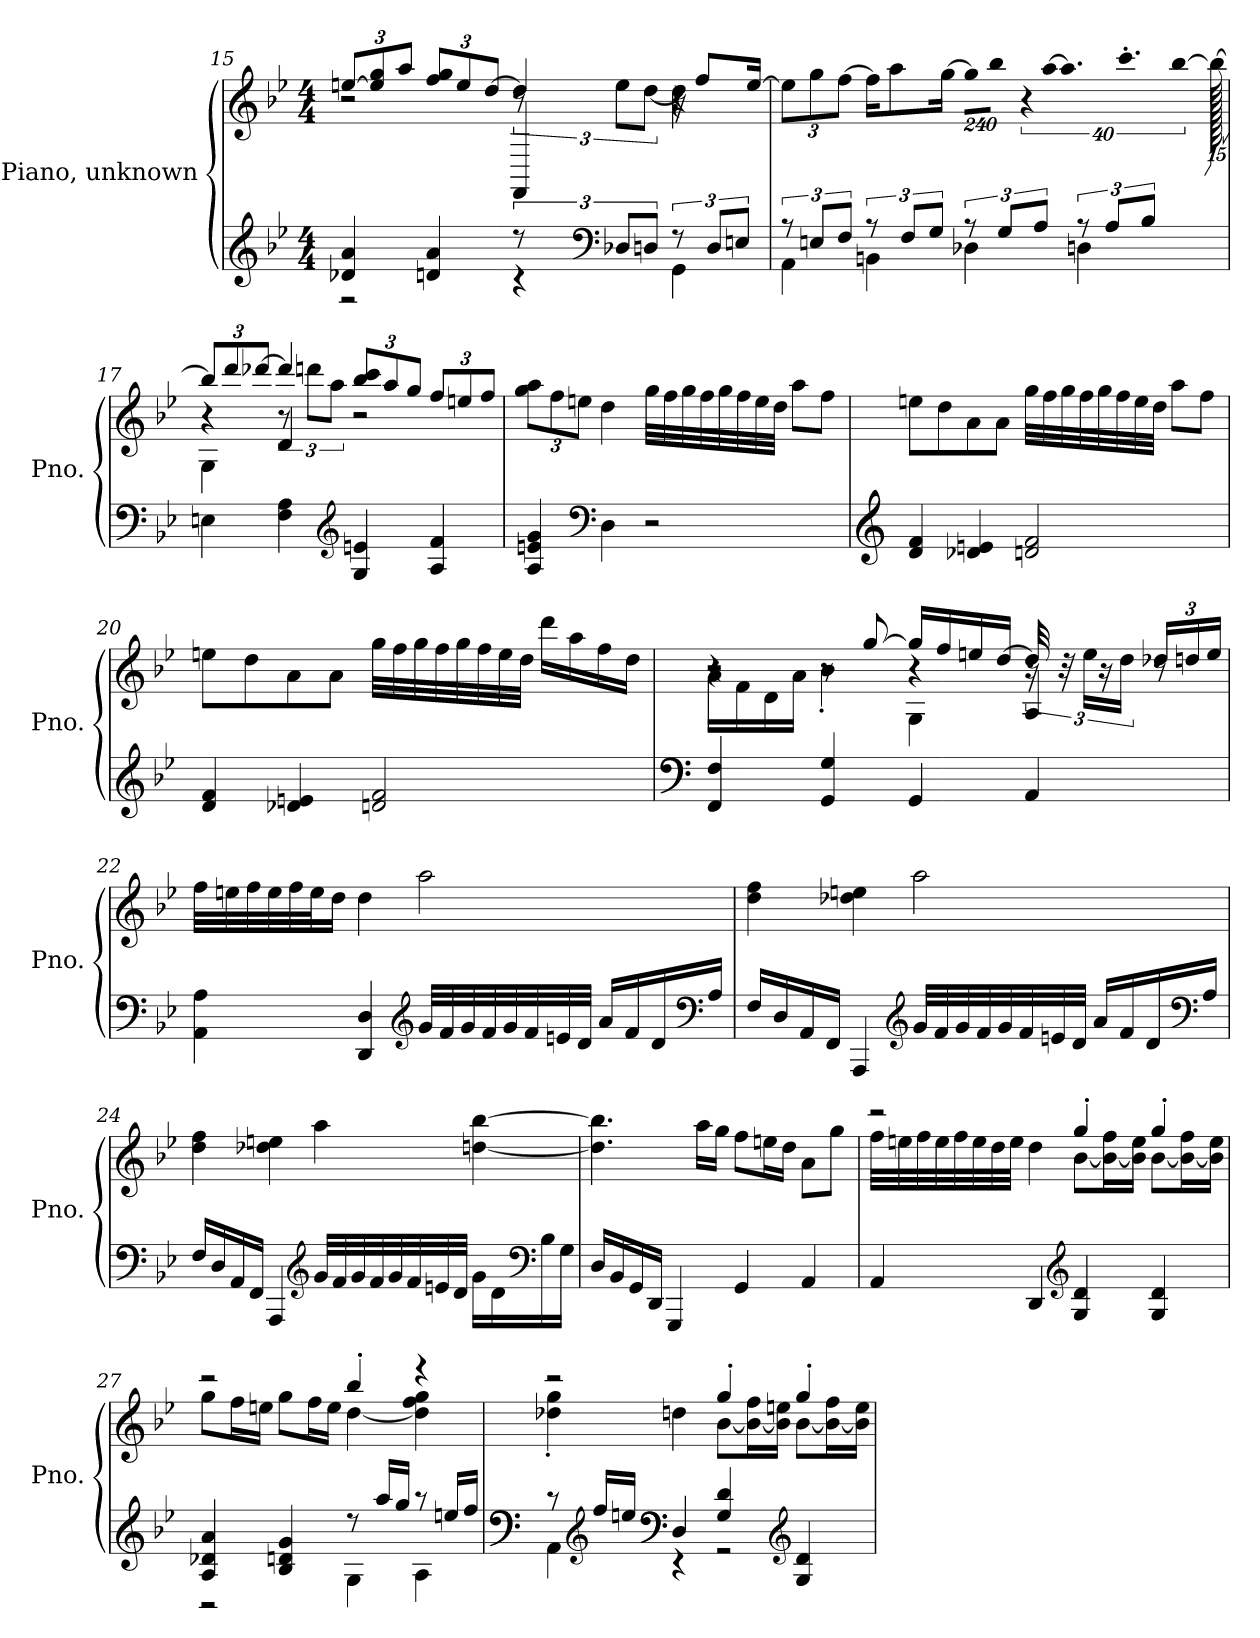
**kern	**kern
*part1	*part1
*staff2	*staff1
*I"Piano, unknown	*
*I'Pno.	*
!!LO:LB:g=z
*clefG2	*clefG2
*k[b-e-]	*k[b-e-]
*M4/4	*M4/4
=15	=15
*^	*
*	*	*Xbrackettup
*	*	*^
*	*	*	*^
4d-X/ 4a/	2r	[12een/L	2r	2r
.	.	12ee/] 12gg/	.	.
.	.	12aa/J	.	.
4dn/ 4a/	.	12ff/ 12gg/L	.	.
.	.	12ee/	.	.
.	.	[12dd/J	.	.
*	*	*	*brackettup	*
12r	4r	4dd/]	12r	4FF/
*clefF4	*	*	*	*
12D-X/L	.	.	12ee\L	.
12Dn/J	.	.	[12dd\J	.
12r	4GG\	16r	4dd\]	4r
.	.	8ff/L	.	.
12D/L	.	.	.	.
12En/J	.	.	.	.
.	.	[16ee/Jk	.	.
*	*	*v	*v	*v
=16	=16	=16
*	*	*Xbrackettup
12r	4AA\	12ee\L]
12En/L	.	12gg\
12F/J	.	[12ff\J
12r	4BBn\	16ff\KL]
.	.	8aa\
12F/L	.	.
12G/J	.	.
.	.	[16gg\Jk
*	*	*brackettup
!	!	!LO:N:vis=16
12r	4D-X\	1920%137gg\LL]
!	!	!LO:N:vis=16
.	.	1920%137bb-\JJ
12G/L	.	.
!	!	!LO:N:vis=32
.	.	640%23r
12A/J	.	.
!	!	!LO:N:vis=32
.	.	[640%23aa\KLL
!	!	!LO:N:vis=16.
.	.	960%103aa\]
12r	4Dn\	.
!	!	!LO:N:vis=16.
.	.	960%103ccc'\
12A/L	.	.
12B-/J	.	.
.	.	[240%17bb-\J
1920ryy	1920ryy	1920bb-\_
*v	*v	*
!!LO:PB:g=z
=17	=17
*	*Xbrackettup
*	*^
*	*	*^
4En\	12bb-/L]	4G\	4r
.	12ddd/	.	.
.	[12ddd-X/J	.	.
*	*	*brackettup	*
4F\ 4A\	4ddd-/]	12r	4d/
.	.	12dddn\L	.
.	.	12aa\J	.
*clefG2	*	*	*
*	*Xbrackettup	*	*
4G/ 4en/	12bb-/ 12ccc/L	2r	2r
.	12aa/	.	.
.	12gg/J	.	.
4A/ 4f/	12ff/L	.	.
.	12een/	.	.
.	12ff/J	.	.
*	*v	*v	*v
=18	=18
4A/ 4en/ 4g/	12gg\ 12aa\L
.	12ff\
.	12een\J
*clefF4	*
4D\	4dd\
2r	32gg\LLL
.	32ff\
.	32gg\
.	32ff\
.	32gg\
.	32ff\
.	32ee\
.	32dd\JJJ
.	8aa\L
.	8ff\J
!!LO:LB:g=z
=19	=19
*clefG2	*
4d/ 4f/	8een\L
.	8dd\
4d-X/ 4en/	8a\
.	8a\J
2dn/ 2f/	32gg\LLL
.	32ff\
.	32gg\
.	32ff\
.	32gg\
.	32ff\
.	32ee\
.	32dd\JJJ
.	8aa\L
.	8ff\J
=20	=20
4d/ 4f/	8een\L
.	8dd\
4d-X/ 4en/	8a\
.	8a\J
2dn/ 2f/	32gg\LLL
.	32ff\
.	32gg\
.	32ff\
.	32gg\
.	32ff\
.	32ee\
.	32dd\JJJ
.	16ddd\LL
.	16aa\
.	16ff\
.	16dd\JJ
!!LO:LB:g=z
=21	=21
*clefF4	*
*	*^
*	*	*^
4FF/ 4F/	4r	16a\LL	2r
.	.	16f\	.
.	.	16d\	.
.	.	16a\JJ	.
4GG/ 4G/	8r	4b-'\	.
.	[8gg/	.	.
4GG/	16gg/LL]	4G\	4r
.	16ff/	.	.
.	16een/	.	.
.	[16dd/JJ	.	.
*	*	*brackettup	*
4AA/	32dd/]	24r	4A/
.	32r	.	.
.	.	24ee\LL	.
.	16r	.	.
.	.	24dd\JJ	.
*	*Xbrackettup	*	*
.	24dd-X/LL	8r	.
.	24ddn/	.	.
.	24ee/JJ	.	.
*	*v	*v	*v
=22	=22
4AA\ 4A\	32ff\LLL
.	32een\
.	32ff\
.	32ee\
.	32ff\
.	32ee\J
.	16dd\JJ
4DD/ 4D/	4dd\
*clefG2	*
32g/LLL	2aa\
32f/	.
32g/	.
32f/	.
32g/	.
32f/	.
32en/	.
32d/JJJ	.
16a/LL	.
16f/	.
16d/	.
*clefF4	*
16A/JJ	.
!!LO:LB:g=z
=23	=23
16F/LL	4dd\ 4ff\
16D/	.
16AA/	.
16FF/JJ	.
4AAA/	4dd-X\ 4een\
*clefG2	*
32g/LLL	2aa\
32f/	.
32g/	.
32f/	.
32g/	.
32f/	.
32en/	.
32d/JJJ	.
16a/LL	.
16f/	.
16d/	.
*clefF4	*
16A/JJ	.
=24	=24
16F/LL	4dd\ 4ff\
16D/	.
16AA/	.
16FF/JJ	.
4AAA/	4dd-X\ 4een\
*clefG2	*
32g/LLL	4aa\
32f/	.
32g/	.
32f/	.
32g/	.
32f/	.
32en/	.
32d/JJJ	.
16g\LL	[4ddn\ [4bb-\
16d\	.
*clefF4	*
16B-\	.
16G\JJ	.
!!LO:LB:g=z
=25	=25
16D/LL	4.dd\] 4.bb-\]
16BB-/	.
16GG/	.
16DD/JJ	.
4GGG/	.
.	16aa\LL
.	16gg\JJ
4GG/	8ff\L
.	16een\L
.	16dd\JJ
4AA/	8a\L
.	8gg\J
=26	=26
*	*^
4AA/	2r	32ff\LLL
.	.	32een\
.	.	32ff\
.	.	32ee\
.	.	32ff\
.	.	32ee\
.	.	32dd\
.	.	32ee\JJJ
4DD/	.	4dd\
*clefG2	*	*
4G/ 4d/	4gg'/	[8b-\L
.	.	16b-\_ 16ff\L
.	.	16b-\] 16ee\JJ
4G/ 4d/	4gg'/	[8b-\L
.	.	16b-\_ 16ff\L
.	.	16b-\] 16ee\JJ
!!LO:LB:g=z	!!
=27	=27	=27
*^	*	*
4A/ 4d-X/ 4a/	2r	2r	8gg\L
.	.	.	16ff\L
.	.	.	16een\JJ
4B-/ 4dn/ 4g/	.	.	8gg\L
.	.	.	16ff\L
.	.	.	16ee\JJ
8r	4G\	4bb-'/	[4dd\
16aa/LL	.	.	.
16gg/JJ	.	.	.
8r	4A\	4r	4dd\] 4ff\ 4gg\
16een/LL	.	.	.
16ff/JJ	.	.	.
=28	=28	=28	=28
*clefF4	*	*	*
8r	4AA\	2r	4dd-X\' 4gg\'
*clefG2	*	*	*
16ff/LL	.	.	.
16een/JJ	.	.	.
*clefF4	*	*	*
4D/	4r	.	4ddn\
4G/ 4d/	2r	4gg'/	[8b-\L
.	.	.	16b-\_ 16ff\L
.	.	.	16b-\] 16een\JJ
*clefG2	*	*	*
4G/ 4d/	.	4gg'/	[8b-\L
.	.	.	16b-\_ 16ff\L
.	.	.	16b-\] 16ee\JJ
*v	*v	*	*
*	*v	*v
=	=
*-	*-
